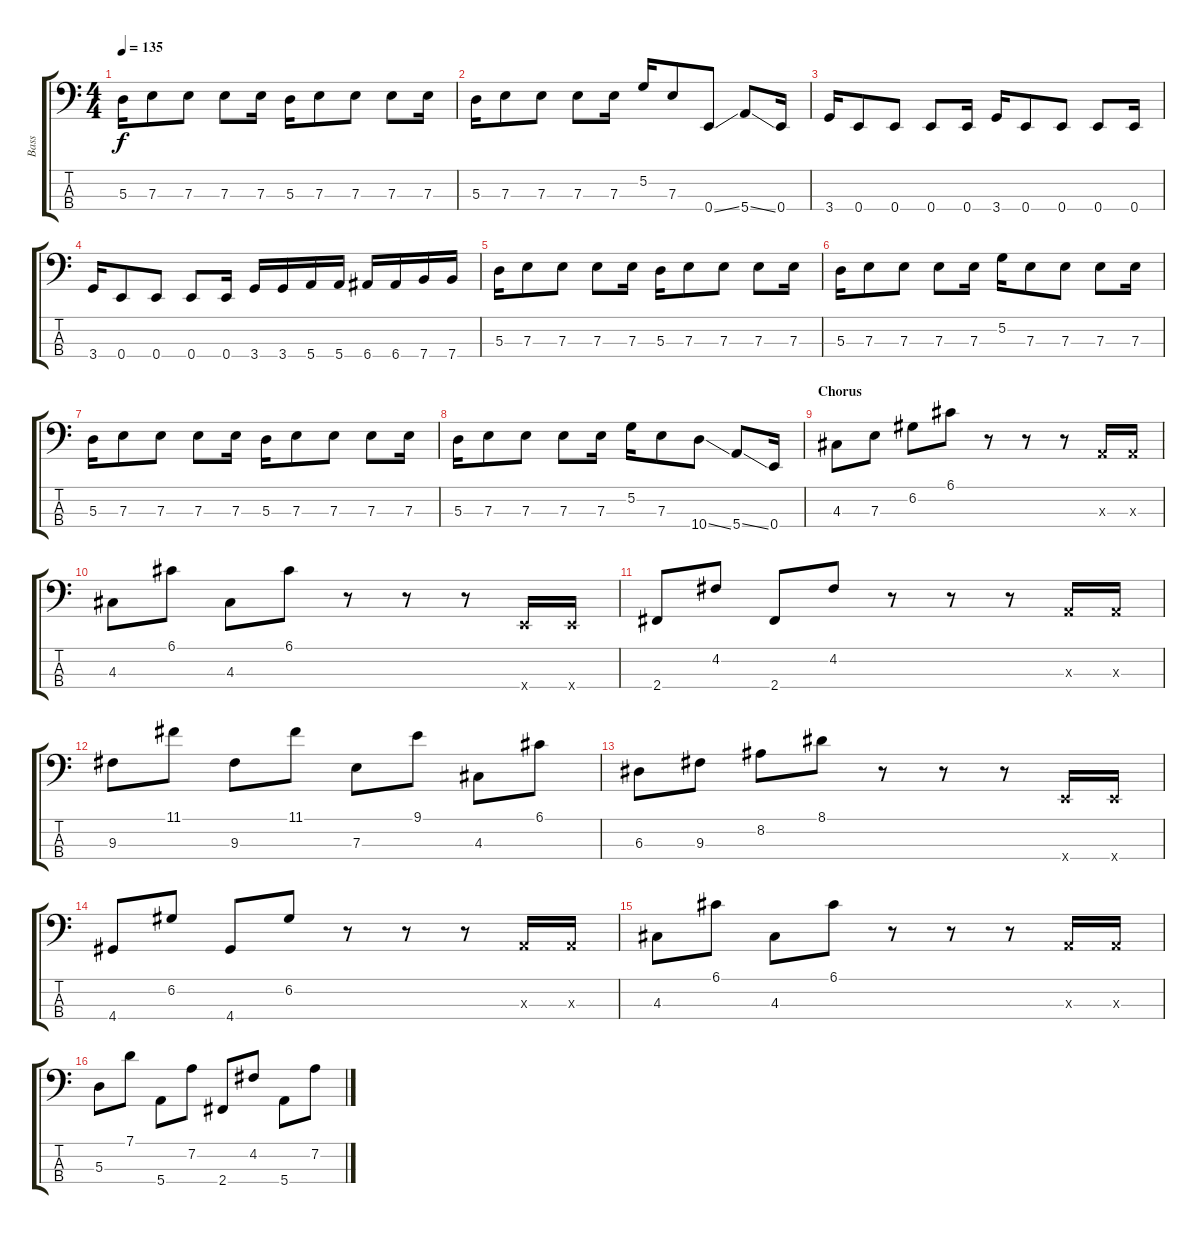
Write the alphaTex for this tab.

\track ("Bass" "Bass") {instrument electricbassfinger}
\staff {score tabs}
\tuning (G2 D2 A1 E1) {hide}
\ts (4 4)
\tempo 135
\clef f4
\ks c
5.3.16{dy f} 7.3.8 7.3.8 7.3.8 7.3.16 5.3.16 7.3.8 7.3.8 7.3.8 7.3.16 |
5.3.16 7.3.8 7.3.8 7.3.8 7.3.16 5.2.16 7.3.8 0.4{ss}.8 5.4{ss}.8 0.4.16 |
3.4.16 0.4.8 0.4.8 0.4.8 0.4.16 3.4.16 0.4.8 0.4.8 0.4.8 0.4.16 |
3.4.16 0.4.8 0.4.8 0.4.8 0.4.16 3.4.16 3.4.16 5.4.16 5.4.16 6.4.16 6.4.16 7.4.16 7.4.16 |
5.3.16 7.3.8 7.3.8 7.3.8 7.3.16 5.3.16 7.3.8 7.3.8 7.3.8 7.3.16 |
5.3.16 7.3.8 7.3.8 7.3.8 7.3.16 5.2.16 7.3.8 7.3.8 7.3.8 7.3.16 |
5.3.16 7.3.8 7.3.8 7.3.8 7.3.16 5.3.16 7.3.8 7.3.8 7.3.8 7.3.16 |
5.3.16 7.3.8 7.3.8 7.3.8 7.3.16 5.2.16 7.3.8 10.4{ss}.8 5.4{ss}.8 0.4.16 |
\section ("" "Chorus")
4.3.8 7.3.8 6.2.8 6.1.8 r.8 r.8 r.8 0.3{x}.16 0.3{x}.16 |
4.3.8 6.1.8 4.3.8 6.1.8 r.8 r.8 r.8 0.4{x}.16 0.4{x}.16 |
2.4.8 4.2.8 2.4.8 4.2.8 r.8 r.8 r.8 0.3{x}.16 0.3{x}.16 |
9.3.8 11.1.8 9.3.8 11.1.8 7.3.8 9.1.8 4.3.8 6.1.8 |
6.3.8 9.3.8 8.2.8 8.1.8 r.8 r.8 r.8 0.4{x}.16 0.4{x}.16 |
4.4.8 6.2.8 4.4.8 6.2.8 r.8 r.8 r.8 0.3{x}.16 0.3{x}.16 |
4.3.8 6.1.8 4.3.8 6.1.8 r.8 r.8 r.8 0.3{x}.16 0.3{x}.16 |
5.3.8 7.1.8 5.4.8 7.2.8 2.4.8 4.2.8 5.4.8 7.2.8
